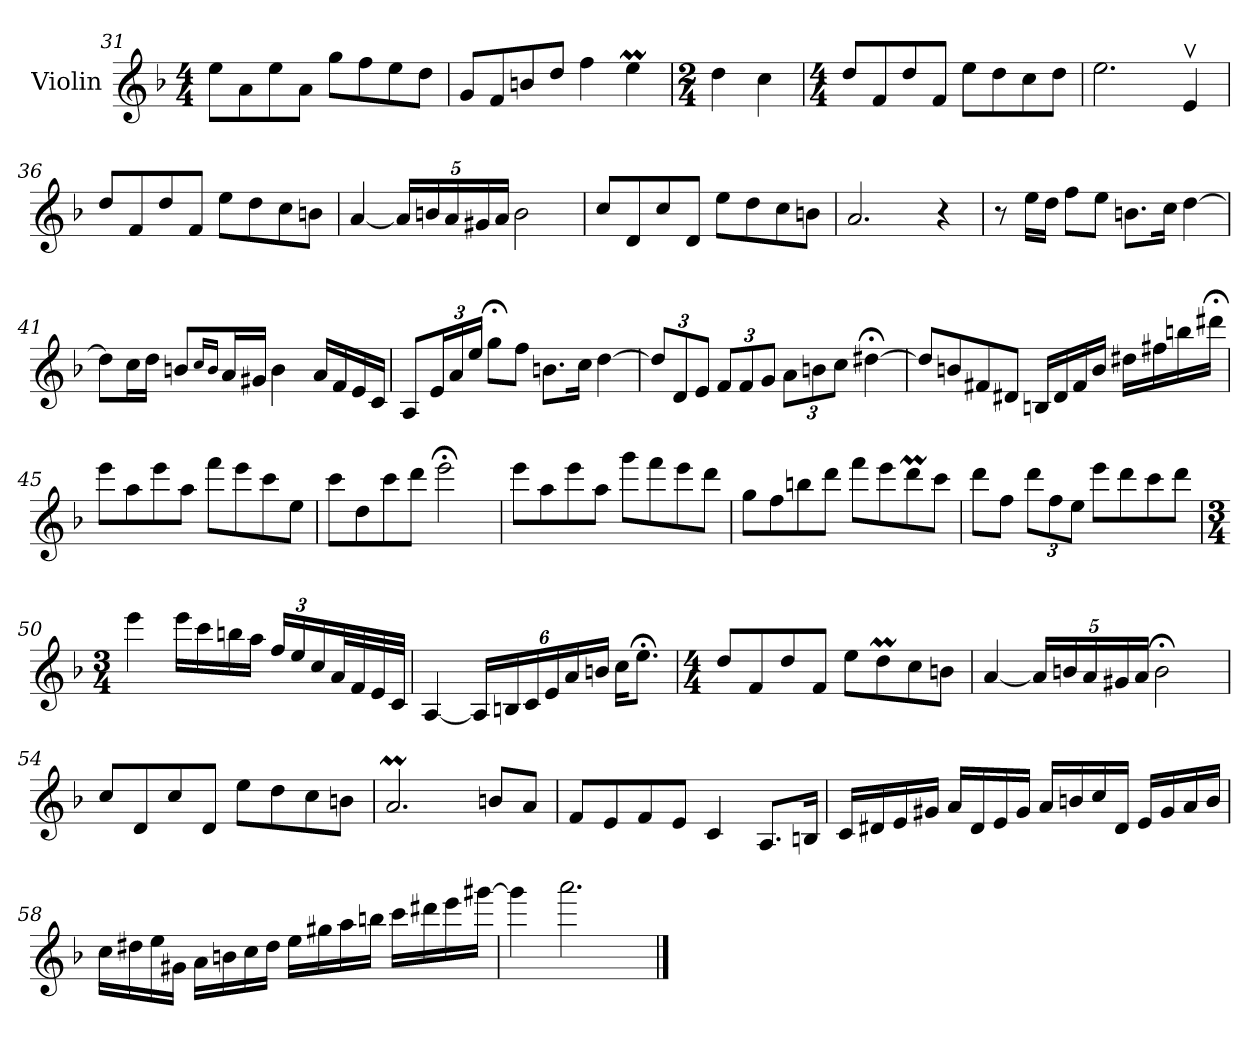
**kern
*part1
*staff1
*I"Violin
*I'Vln.
*clefG2
*k[b-]
*M4/4
=31
8ee\L
8a\
8ee\
8a\J
8gg\L
8ff\
8ee\
8dd\J
=32
8g/L
8f/
8bn/
8dd/J
4ff\
4eem\
=33
*M2/4
4dd\
4cc\
=34
*M4/4
8dd/L
8f/
8dd/
8f/J
8ee\L
8dd\
8cc\
8dd\J
!!LO:LB:g=z
=35
2.ee\
4ev/
=36
8dd/L
8f/
8dd/
8f/J
8ee\L
8dd\
8cc\
8bn\J
=37
[4a/
*Xbrackettup
20a/LL]
20bn/
20a/
20g#X/
20a/JJ
2b\
=38
8cc/L
8d/
8cc/
8d/J
8ee\L
8dd\
8cc\
8bn\J
=39
2.a/
4r
=40
8r
16ee\LL
16dd\JJ
8ff\L
8ee\J
8.bn\L
16cc\Jk
[4dd\
!!LO:LB:g=z
=41
8dd\L]
16cc\L
16dd\JJ
8bn/L
16qcc/LL
16qb/JJ
16a/L
16g#X/JJ
4b\
16a/LL
16f/
16e/
16c/JJ
=42
8A/L
24e/L
24a/
24ee/JJ
8gg;<\L
8ff\J
8.bn\L
16cc\Jk
[4dd\
=43
12dd/L]
12d/
12e/J
12f/L
12f/
12g/J
12a\L
12bn\
12cc\J
*MM90
[4dd#X;<\
!!LO:LB:g=z
=44
8dd#/L]
8bn/
8f#X/
8d#X/J
16Bn/LL
16d#/
16f#/
16b/JJ
16dd#X\LL
16ff#X\
16bbn\
16ddd#X;<\JJ
=45
8eee\L
8aa\
8eee\
8aa\J
8fff\L
8eee\
8ccc\
8ee\J
=46
8ccc\L
8dd\
8ccc\
8ddd\J
2eee;<\
!!LO:PB:g=z
=47
8eee\L
8aa\
8eee\
8aa\J
8ggg\L
8fff\
8eee\
8ddd\J
=48
8gg\L
8ff\
8bbn\
8ddd\J
8fff\L
8eee\
8dddM\
8ccc\J
=49
8ddd\L
8ff\J
12ddd\L
12ff\
12ee\J
8eee\L
8ddd\
8ccc\
8ddd\J
!!LO:LB:g=z
=50
*M3/4
4eee\
16eee\LL
16ccc\
16bbn\
16aa\JJ
24ff/LL
24ee/
24cc/
32a/L
32f/
32e/
32c/JJJ
=51
[4A/
24A/LL]
24Bn/
24c/
24e/
24a/
24bn/JJ
16cc\KL
8.ee;<\J
=52
*M4/4
8dd/L
8f/
8dd/
8f/J
8ee\L
8ddM\
8cc\
8bn\J
=53
[4a/
20a/LL]
20bn/
20a/
20g#X/
20a/JJ
2b;<\
!!LO:LB:g=z
=54
8cc/L
8d/
8cc/
8d/J
8ee\L
8dd\
8cc\
8bn\J
=55
2.am/
8bn/L
8a/J
=56
8f/L
8e/
8f/
8e/J
4c/
8.A/L
16Bn/Jk
=57
16c/LL
16d#X/
16e/
16g#X/JJ
16a/LL
16d#/
16e/
16g#/JJ
16a/LL
16bn/
16cc/
16d#/JJ
16e/LL
16g#/
16a/
16b/JJ
!!LO:LB:g=z
=58
16cc\LL
16dd#X\
16ee\
16g#X\JJ
16a\LL
16bn\
16cc\
16dd#\JJ
16ee\LL
16gg#X\
16aa\
16bbn\JJ
16ccc\LL
16ddd#X\
16eee\
[16ggg#X\JJ
=59
4ggg#\]
2.aaa\
==
*-
